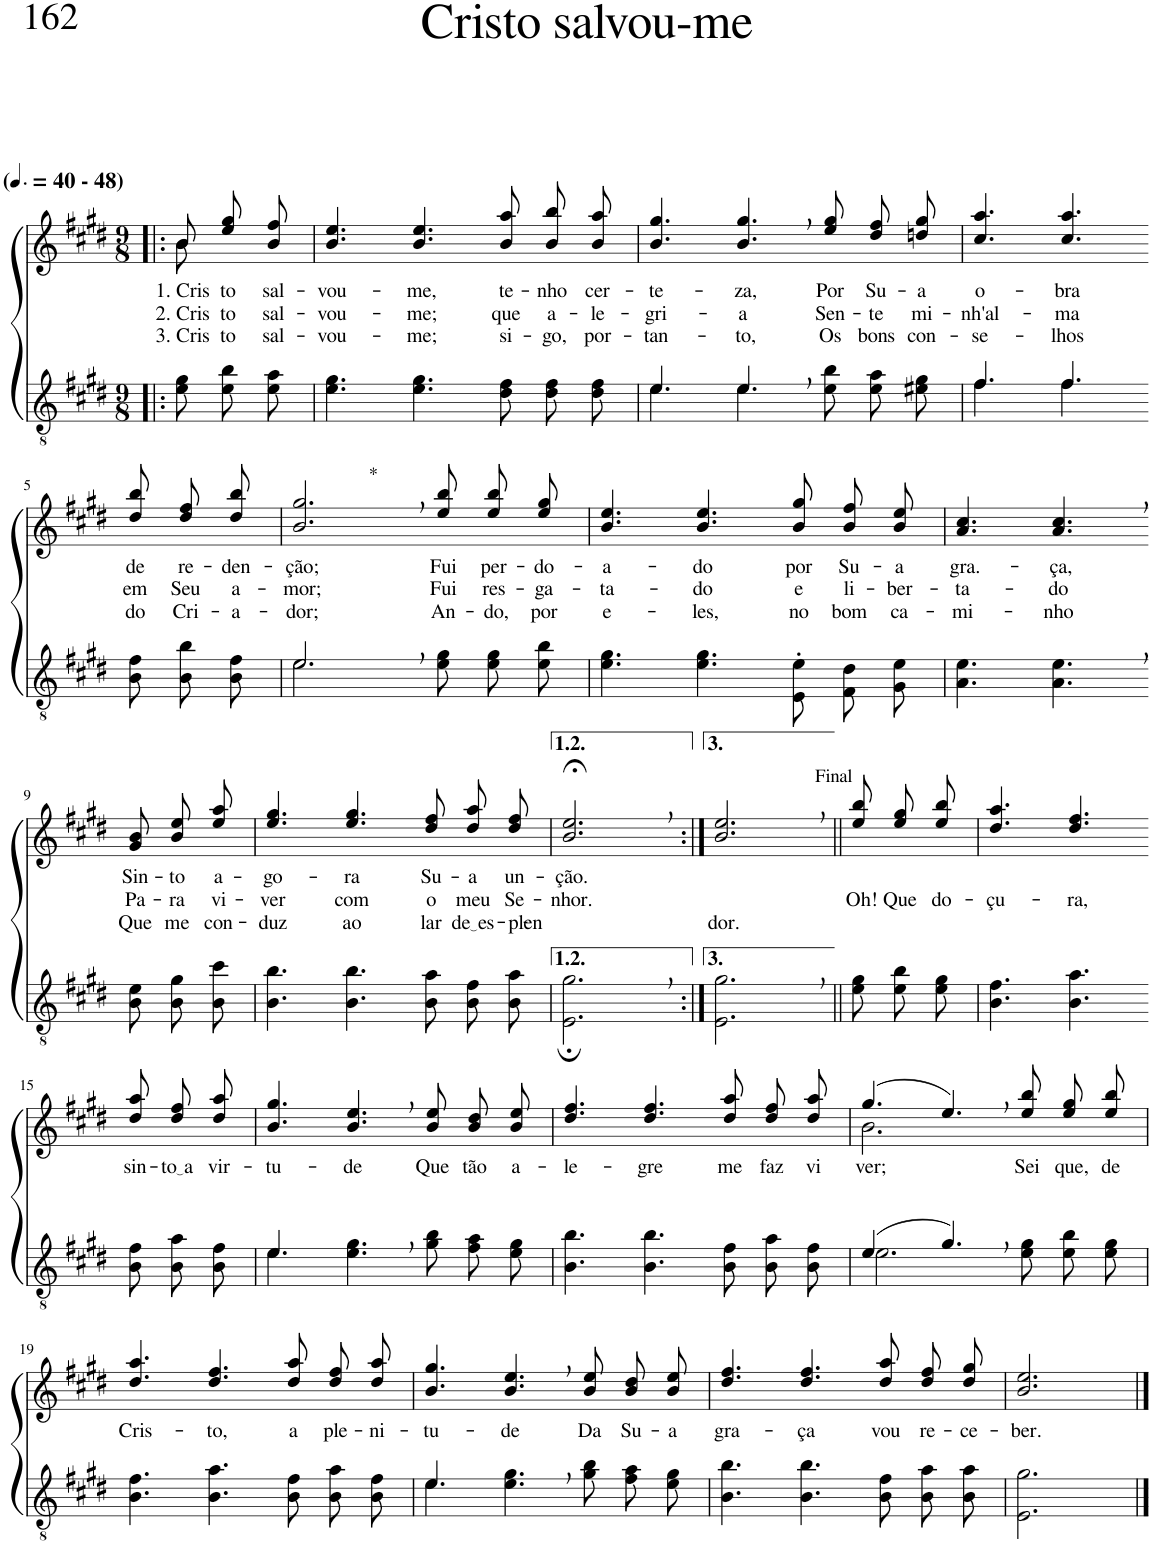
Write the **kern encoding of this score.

**kern	**kern	**text	**text	**text
*part2	*part1	*part1	*part1	*part1
*staff2	*staff1	*staff1	*staff1	*staff1
*I"Parte III e IV	*I"Parte I e II	*	*	*
*clefGv2	*clefG2	*	*	*
*Trd5c9	*Trd5c9	*	*	*
*k[f#c#g#d#]	*k[f#c#g#d#]	*	*	*
*M9/8	*M9/8	*	*	*
*MM60	*MM60	*	*	*
=1!|:	=1!|:	=1!|:	=1!|:	=1!|:
*	*^	*	*	*
!	!LO:TX:a:B:t=(	!	!	!	!
!	!LO:TX:a:B:t=- 48)	!	!	!	!
!	!	!	!LO:LY:b	!LO:LY:b	!LO:LY:b
8e\ 8g#\L	8b\L	8b\	1. Cris-	2. Cris-	3. Cris-
!	!	!	!LO:LY:b	!LO:LY:b	!LO:LY:b
8e\ 8b\	8ee\ 8gg#\	4ryy	-to	-to	-to
!	!	!	!LO:LY:b	!LO:LY:b	!LO:LY:b
8e\ 8a\J	8b\ 8ff#\J	.	sal-	sal-	sal-
*	*v	*v	*	*	*
=2	=2	=2	=2	=2
!	!	!LO:LY:b	!LO:LY:b	!LO:LY:b
4.e\ 4.g#\	4.b/ 4.ee/	-vou-	-vou-	-vou-
!	!	!LO:LY:b	!LO:LY:b	!LO:LY:b
4.e\ 4.g#\	4.b/ 4.ee/	-me,	-me;	-me;
!	!	!LO:LY:b	!LO:LY:b	!LO:LY:b
8d#\ 8f#\L	8b\ 8aa\L	te-	que	si-
!	!	!LO:LY:b	!LO:LY:b	!LO:LY:b
8d#\ 8f#\	8b\ 8bb\	-nho	a-	-go,
!	!	!LO:LY:b	!LO:LY:b	!LO:LY:b
8d#\ 8f#\J	8b\ 8aa\J	cer-	-le-	por-
=3	=3	=3	=3	=3
*^	*	*	*	*
!	!	!	!LO:LY:b	!LO:LY:b	!LO:LY:b
4.e\	4.e/	4.b/ 4.gg#/	-te-	-gri-	-tan-
!	!	!	!LO:LY:b	!LO:LY:b	!LO:LY:b
4.e,\	4.e/	4.b/, 4.gg#/,	-za,	-a	-to,
!	!	!	!LO:LY:b	!LO:LY:b	!LO:LY:b
8e\ 8b\L	4.ryy	8ee\ 8gg#\L	Por	Sen-	Os
!	!	!	!LO:LY:b	!LO:LY:b	!LO:LY:b
8e\ 8a\	.	8dd#\ 8ff#\	Su-	-te	bons
!	!	!	!LO:LY:b	!LO:LY:b	!LO:LY:b
8e#X\ 8g#\J	.	8ddn\ 8gg#\J	-a	mi-	con-
=4	=4	=4	=4	=4	=4
!	!	!	!LO:LY:b	!LO:LY:b	!LO:LY:b
4.f#/	4.f#\	4.cc#/ 4.aa/	o-	-nh'al-	-se-
!	!	!	!LO:LY:b	!LO:LY:b	!LO:LY:b
4.f#/	4.f#\	4.cc#/ 4.aa/	-bra	-ma	-lhos
!!LO:LB:g=z
=5-	=5-	=5-	=5-	=5-	=5-
!	!	!	!LO:LY:b	!LO:LY:b	!LO:LY:b
*v	*v	*	*	*	*
8B\ 8f#\L	8dd#\ 8bb\L	de	em	do
!	!	!LO:LY:b	!LO:LY:b	!LO:LY:b
8B\ 8b\	8dd#\ 8ff#\	re-	Seu	Cri-
!	!	!LO:LY:b	!LO:LY:b	!LO:LY:b
8B\ 8f#\J	8dd#\ 8bb\J	-den-	a-	-a-
=6	=6	=6	=6	=6
*^	*	*	*	*
!	!	!LO:TX:a:t=*	!	!	!
!	!	!	!LO:LY:b	!LO:LY:b	!LO:LY:b
2.e,\	2.e/	2.b/, 2.gg#/,	-ção;	-mor;	-dor;
!	!	!	!LO:LY:b	!LO:LY:b	!LO:LY:b
8e\ 8g#\L	4.ryy	8ee\ 8bb\L	Fui	Fui	An-
!	!	!	!LO:LY:b	!LO:LY:b	!LO:LY:b
8e\ 8g#\	.	8ee\ 8bb\	per-	res-	-do,
!	!	!	!LO:LY:b	!LO:LY:b	!LO:LY:b
8e\ 8b\J	.	8ee\ 8gg#\J	-do-	-ga-	por
*v	*v	*	*	*	*
=7	=7	=7	=7	=7
!	!	!LO:LY:b	!LO:LY:b	!LO:LY:b
4.e\ 4.g#\	4.b/ 4.ee/	-a-	-ta-	e-
!	!	!LO:LY:b	!LO:LY:b	!LO:LY:b
4.e\ 4.g#\	4.b/ 4.ee/	-do	-do	-les,
!	!	!LO:LY:b	!LO:LY:b	!LO:LY:b
8E'/ 8e'/L	8b\ 8gg#\L	por	e	no
!	!	!LO:LY:b	!LO:LY:b	!LO:LY:b
8F#/ 8d#/	8b\ 8ff#\	Su-	li-	bom
!	!	!LO:LY:b	!LO:LY:b	!LO:LY:b
8G#/ 8e/J	8b\ 8ee\J	-a	-ber-	ca-
=8	=8	=8	=8	=8
!	!	!LO:LY:b	!LO:LY:b	!LO:LY:b
4.A\ 4.e\	4.a/ 4.cc#/	gra.-	-ta-	-mi-
!	!	!LO:LY:b	!LO:LY:b	!LO:LY:b
4.A\, 4.e\,	4.a/, 4.cc#/,	-ça,	-do	-nho
!!LO:LB:g=z
=9-	=9-	=9-	=9-	=9-
!	!	!LO:LY:b	!LO:LY:b	!LO:LY:b
8B\ 8e\L	8g#\ 8b\L	Sin-	Pa-	Que
!	!	!LO:LY:b	!LO:LY:b	!LO:LY:b
8B\ 8g#\	8b\ 8ee\	-to	-ra	me
!	!	!LO:LY:b	!LO:LY:b	!LO:LY:b
8B\ 8cc#\J	8ee\ 8aa\J	a-	vi-	con-
=10	=10	=10	=10	=10
!	!	!LO:LY:b	!LO:LY:b	!LO:LY:b
4.B\ 4.b\	4.ee/ 4.gg#/	-go-	-ver	-duz
!	!	!LO:LY:b	!LO:LY:b	!LO:LY:b
4.B\ 4.b\	4.ee/ 4.gg#/	-ra	com	ao
!	!	!LO:LY:b	!LO:LY:b	!LO:LY:b
8B\ 8a\L	8dd#\ 8ff#\L	Su-	o	lar
!	!	!LO:LY:b	!LO:LY:b	!LO:LY:b
8B\ 8f#\	8dd#\ 8aa\	-a	meu	de es
!	!	!LO:LY:b	!LO:LY:b	!LO:LY:b
8B\ 8a\J	8dd#\ 8ff#\J	un-	Se-	-plen-
=11	=11	=11	=11	=11
!	!	!LO:LY:b	!LO:LY:b	!
2.E\;, 2.g#\;,	2.b/;<, 2.ee/;<,	-ção.	-nhor.	.
=12:|!	=12:|!	=12:|!	=12:|!	=12:|!
!	!LO:TX:a:t=Final	!	!	!
!	!	!	!	!LO:LY:b
2.E\, 2.g#\,	2.b/, 2.ee/,	.	.	-dor.
=13||	=13||	=13||	=13||	=13||
!	!	!	!LO:LY:b	!
8e\ 8g#\L	8ee\ 8bb\L	.	Oh!	.
!	!	!	!LO:LY:b	!
8e\ 8b\	8ee\ 8gg#\	.	Que	.
!	!	!	!LO:LY:b	!
8e\ 8g#\J	8ee\ 8bb\J	.	do-	.
=14	=14	=14	=14	=14
!	!	!	!LO:LY:b	!
4.B\ 4.f#\	4.dd#/ 4.aa/	.	-çu-	.
!	!	!	!LO:LY:b	!
4.B\ 4.a\	4.dd#/ 4.ff#/	.	-ra,	.
!!LO:LB:g=z
=15-	=15-	=15-	=15-	=15-
!	!	!LO:LY:b	!	!
8B\ 8f#\L	8dd#\ 8aa\L	sin-	.	.
!	!	!LO:LY:b	!	!
8B\ 8a\	8dd#\ 8ff#\	to a	.	.
!	!	!LO:LY:b	!	!
8B\ 8f#\J	8dd#\ 8aa\J	vir-	.	.
=16	=16	=16	=16	=16
*^	*	*	*	*
!	!	!	!LO:LY:b	!	!
4.e\	4.e/	4.b/ 4.gg#/	-tu-	.	.
!	!	!	!LO:LY:b	!	!
4.e\, 4.g#\,	2.ryy	4.b/, 4.ee/,	-de	.	.
!	!	!	!LO:LY:b	!	!
8g#\ 8b\L	.	8b\ 8ee\L	Que	.	.
!	!	!	!LO:LY:b	!	!
8f#\ 8a\	.	8b\ 8dd#\	tão	.	.
!	!	!	!LO:LY:b	!	!
8e\ 8g#\J	.	8b\ 8ee\J	a-	.	.
*v	*v	*	*	*	*
=17	=17	=17	=17	=17
!	!	!LO:LY:b	!	!
4.B\ 4.b\	4.dd#/ 4.ff#/	-le-	.	.
!	!	!LO:LY:b	!	!
4.B\ 4.b\	4.dd#/ 4.ff#/	-gre	.	.
!	!	!LO:LY:b	!	!
8B\ 8f#\L	8dd#\ 8aa\L	me	.	.
!	!	!LO:LY:b	!	!
8B\ 8a\	8dd#\ 8ff#\	faz	.	.
!	!	!LO:LY:b	!	!
8B\ 8f#\J	8dd#\ 8aa\J	vi-	.	.
=18	=18	=18	=18	=18
*^	*^	*	*	*
!	!	!	!	!LO:LY:b	!	!
(4.e/	2.e\	(4.gg#/	2.b\	-ver;	.	.
4.g#,/)	.	4.ee,/)	.	.	.	.
!	!	!	!	!LO:LY:b	!	!
4.ryy	8e\ 8g#\L	8ee\ 8bb\L	4.ryy	Sei	.	.
!	!	!	!	!LO:LY:b	!	!
.	8e\ 8b\	8ee\ 8gg#\	.	que,	.	.
!	!	!	!	!LO:LY:b	!	!
.	8e\ 8g#\J	8ee\ 8bb\J	.	de	.	.
*v	*v	*	*	*	*	*
*	*v	*v	*	*	*
!!LO:LB:g=z
=19	=19	=19	=19	=19
*k[f#c#g#d#]	*k[f#c#g#d#]	*	*	*
*^	*	*	*	*
!	!	!	!LO:LY:b	!	!
*v	*v	*	*	*	*
4.B\ 4.f#\	4.dd#/ 4.aa/	Cris-	.	.
!	!	!LO:LY:b	!	!
4.B\ 4.a\	4.dd#/ 4.ff#/	-to,	.	.
!	!	!LO:LY:b	!	!
8B\ 8f#\L	8dd#\ 8aa\L	a	.	.
!	!	!LO:LY:b	!	!
8B\ 8a\	8dd#\ 8ff#\	ple-	.	.
!	!	!LO:LY:b	!	!
8B\ 8f#\J	8dd#\ 8aa\J	-ni-	.	.
=20	=20	=20	=20	=20
*^	*	*	*	*
!	!	!	!LO:LY:b	!	!
4.e\	4.e/	4.b/ 4.gg#/	-tu-	.	.
!	!	!	!LO:LY:b	!	!
4.e\, 4.g#\,	2.ryy	4.b/, 4.ee/,	-de	.	.
!	!	!	!LO:LY:b	!	!
8g#\ 8b\L	.	8b\ 8ee\L	Da	.	.
!	!	!	!LO:LY:b	!	!
8f#\ 8a\	.	8b\ 8dd#\	Su-	.	.
!	!	!	!LO:LY:b	!	!
8e\ 8g#\J	.	8b\ 8ee\J	-a	.	.
*v	*v	*	*	*	*
=21	=21	=21	=21	=21
!	!	!LO:LY:b	!	!
4.B\ 4.b\	4.dd#/ 4.ff#/	gra-	.	.
!	!	!LO:LY:b	!	!
4.B\ 4.b\	4.dd#/ 4.ff#/	-ça	.	.
!	!	!LO:LY:b	!	!
8B\ 8f#\L	8dd#\ 8aa\L	vou	.	.
!	!	!LO:LY:b	!	!
8B\ 8a\	8dd#\ 8ff#\	re-	.	.
!	!	!LO:LY:b	!	!
8B\ 8a\J	8dd#\ 8gg#\J	-ce-	.	.
=22	=22	=22	=22	=22
!	!	!LO:LY:b	!	!
2.E\ 2.g#\	2.b/ 2.ee/	-ber.	.	.
==	==	==	==	==
*-	*-	*-	*-	*-
